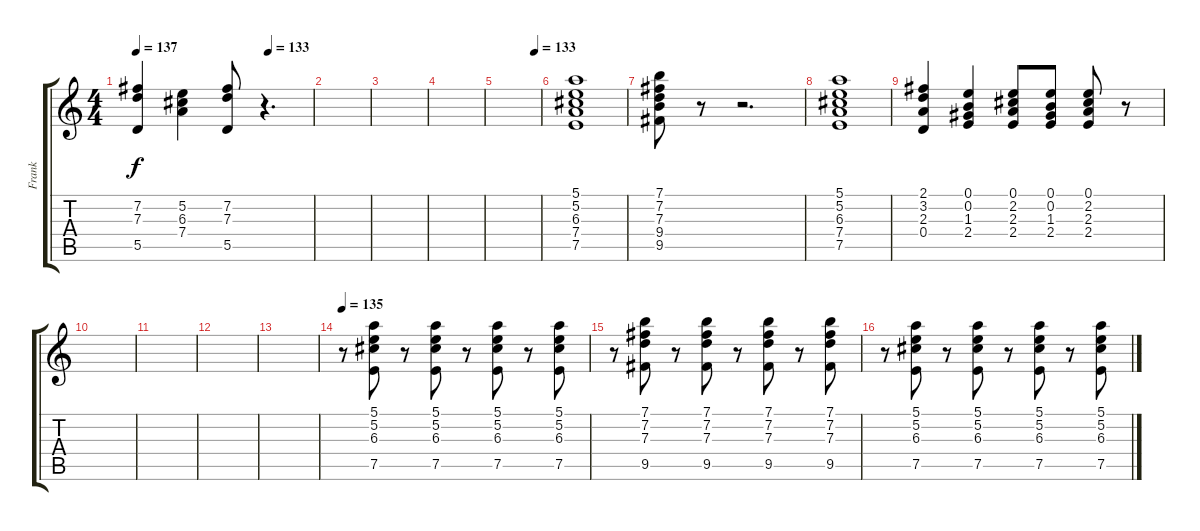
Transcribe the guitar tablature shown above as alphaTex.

\track ("Frank" "Frank") {instrument acousticguitarsteel}
\staff {score tabs}
\tuning (E4 B3 G3 D3 A2 E2) {hide}
\ts (4 4)
\tempo 137
\tempo (133 0.75)
\clef g2
\ks c
(7.2 7.3 5.5).4{dy f} (5.2 6.3 7.4).4 (7.2 7.3 5.5).8 r.4{d} |
\section ("" "")
|
|
|
\tempo (133 0.875)
|
(5.1 5.2 6.3 7.4 7.5).1{volume 8} |
(7.1 7.2 7.3 9.4 9.5).8 r.8 r.2{d} |
(5.1 5.2 6.3 7.4 7.5).1 |
(2.1 3.2 2.3 0.4).4 (0.1 0.2 1.3 2.4).4 (0.1 2.2 2.3 2.4).8 (0.1 0.2 1.3 2.4).8 (0.1 2.2 2.3 2.4).8 r.8 |
\section ("" "")
|
|
|
|
\tempo 135
r.8 (5.1 5.2 6.3 7.5).8{volume 11} r.8 (5.1 5.2 6.3 7.5).8 r.8 (5.1 5.2 6.3 7.5).8 r.8 (5.1 5.2 6.3 7.5).8 |
r.8 (7.1 7.2 7.3 9.5).8 r.8 (7.1 7.2 7.3 9.5).8 r.8 (7.1 7.2 7.3 9.5).8 r.8 (7.1 7.2 7.3 9.5).8 |
r.8 (5.1 5.2 6.3 7.5).8 r.8 (5.1 5.2 6.3 7.5).8 r.8 (5.1 5.2 6.3 7.5).8 r.8 (5.1 5.2 6.3 7.5).8
